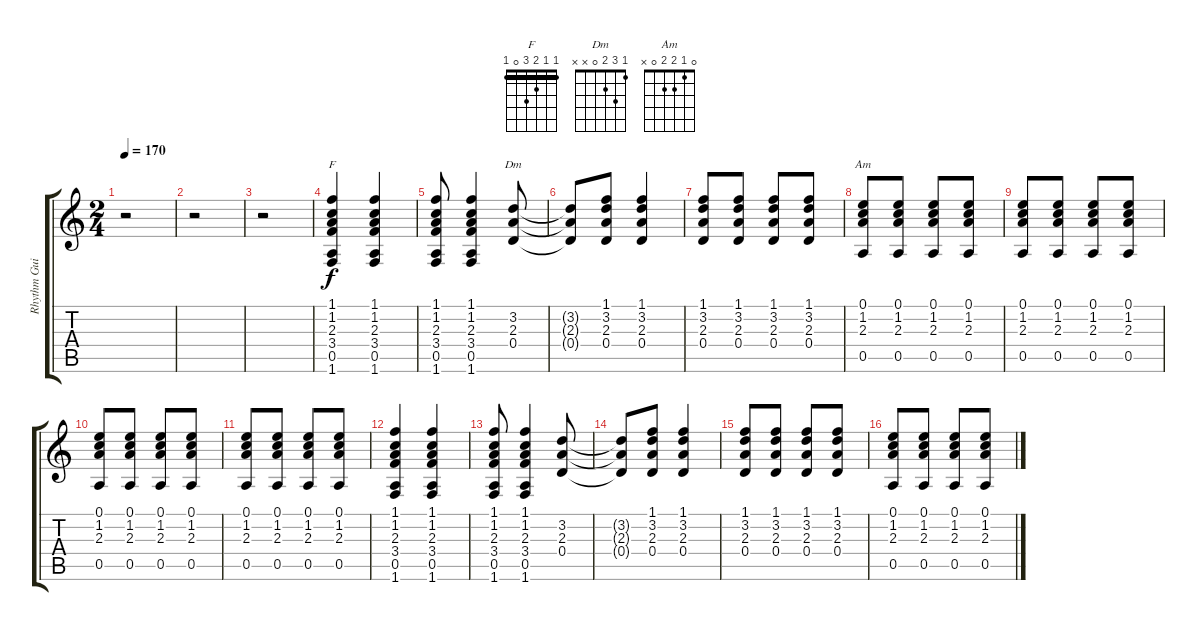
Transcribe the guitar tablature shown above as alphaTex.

\track ("Rhythm Guitar" "Rhythm Gui") {instrument distortionguitar}
\staff {score tabs}
\tuning (E4 B3 G3 D3 A2 E2) {hide}
\chord ("F" 1 1 2 3 0 1) {barre 1}
\chord ("Dm" 1 3 2 0 x x)
\chord ("Am" 0 1 2 2 0 x)
\ts (2 4)
\tempo 170
\clef g2
\ks c
r.2{dy f} |
r.2 |
r.2 |
(1.1 1.2 2.3 3.4 0.5 1.6).4{ch "F"} (1.1 1.2 2.3 3.4 0.5 1.6).4 |
(1.1 1.2 2.3 3.4 0.5 1.6).8 (1.1 1.2 2.3 3.4 0.5 1.6).4 (3.2 2.3 0.4).8{ch "Dm"} |
(3.2{t} 2.3{t} 0.4{t}).8 (1.1 3.2 2.3 0.4).8 (1.1 3.2 2.3 0.4).4 |
(1.1 3.2 2.3 0.4).8 (1.1 3.2 2.3 0.4).8 (1.1 3.2 2.3 0.4).8 (1.1 3.2 2.3 0.4).8 |
(0.1 1.2 2.3 0.5).8{ch "Am"} (0.1 1.2 2.3 0.5).8 (0.1 1.2 2.3 0.5).8 (0.1 1.2 2.3 0.5).8 |
(0.1 1.2 2.3 0.5).8 (0.1 1.2 2.3 0.5).8 (0.1 1.2 2.3 0.5).8 (0.1 1.2 2.3 0.5).8 |
(0.1 1.2 2.3 0.5).8 (0.1 1.2 2.3 0.5).8 (0.1 1.2 2.3 0.5).8 (0.1 1.2 2.3 0.5).8 |
(0.1 1.2 2.3 0.5).8 (0.1 1.2 2.3 0.5).8 (0.1 1.2 2.3 0.5).8 (0.1 1.2 2.3 0.5).8 |
(1.1 1.2 2.3 3.4 0.5 1.6).4 (1.1 1.2 2.3 3.4 0.5 1.6).4 |
(1.1 1.2 2.3 3.4 0.5 1.6).8 (1.1 1.2 2.3 3.4 0.5 1.6).4 (3.2 2.3 0.4).8 |
(3.2{t} 2.3{t} 0.4{t}).8 (1.1 3.2 2.3 0.4).8 (1.1 3.2 2.3 0.4).4 |
(1.1 3.2 2.3 0.4).8 (1.1 3.2 2.3 0.4).8 (1.1 3.2 2.3 0.4).8 (1.1 3.2 2.3 0.4).8 |
(0.1 1.2 2.3 0.5).8 (0.1 1.2 2.3 0.5).8 (0.1 1.2 2.3 0.5).8 (0.1 1.2 2.3 0.5).8
